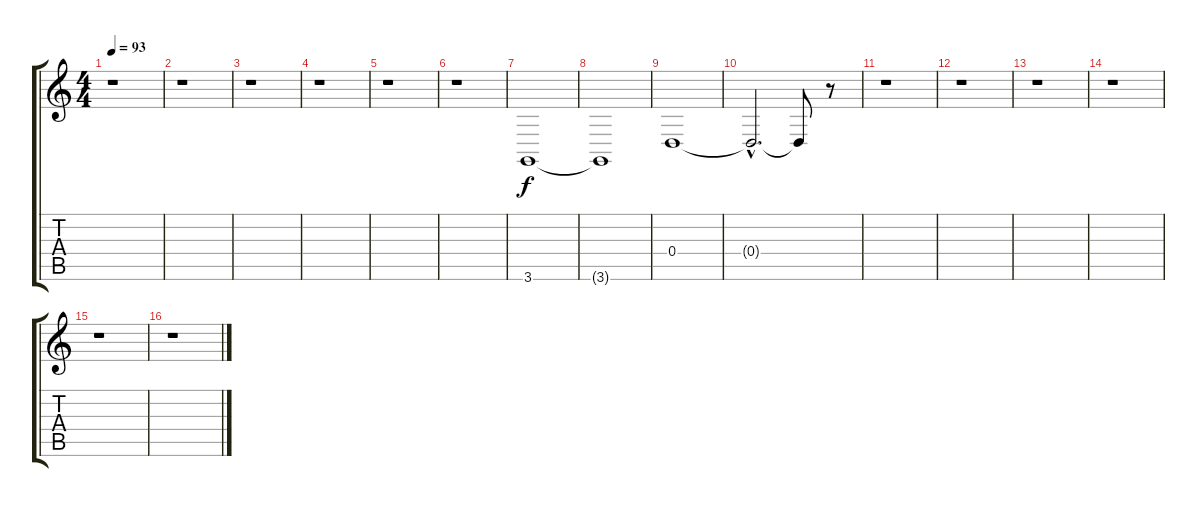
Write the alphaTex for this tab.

\track "" {instrument stringensemble2}
\staff {score tabs}
\tuning (E4 B3 G3 D3 A2 E2) {hide}
\ts (4 4)
\tempo 93
\clef g2
\ks c
r.1{dy f instrument stringensemble2} |
r.1 |
r.1 |
r.1 |
r.1 |
r.1 |
3.6.1 |
3.6{t}.1 |
0.4.1 |
0.4{hac t}.2{d} 0.4{t}.8 r.8 |
r.1 |
r.1 |
r.1 |
r.1 |
r.1 |
r.1
